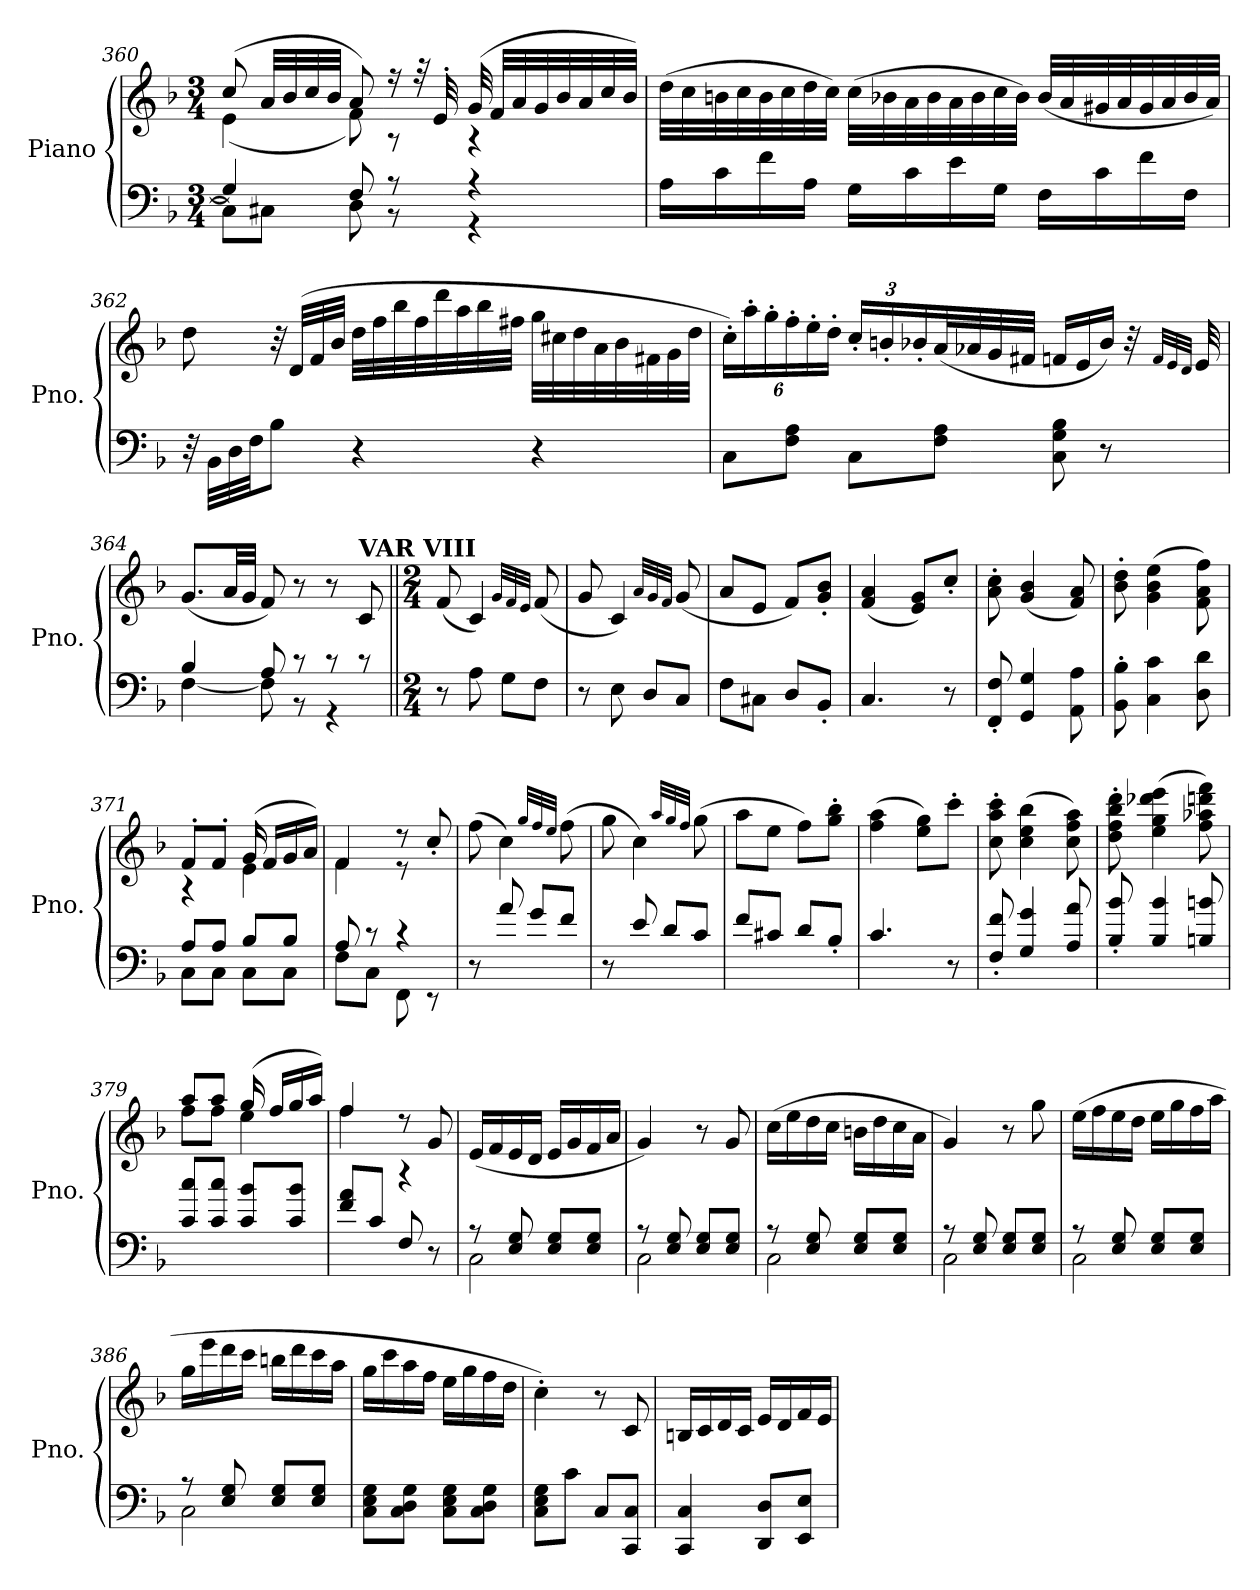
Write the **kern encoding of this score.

**kern	**kern
*part1	*part1
*staff2	*staff1
*I"Piano	*
*I'Pno.	*
!!LO:LB:g=z
*clefF4	*clefG2
*k[b-]	*k[b-]
*M3/4	*M3/4
=360	=360
*^	*^
4G/]	8C\L]	(>8cc/	(<4e\
.	8C#X\J	32a/LLL	.
.	.	32b-/	.
.	.	32cc/	.
.	.	32b-/JJJ	.
8F/	8D\	8a/)	8f\)
8r	8r	16r	8r
.	.	32r	.
.	.	32e'/	.
4r	4r	(>32g/	4r
.	.	32f/LLL	.
.	.	32a/	.
.	.	32g/	.
.	.	32b-/	.
.	.	32a/	.
.	.	32cc/	.
.	.	32b-/JJJ)	.
*v	*v	*	*
*	*v	*v
=361	=361
16A\LL	(>32dd\LLL
.	32cc\
16c\	32bn\
.	32cc\
16f\	32b\
.	32cc\
16A\JJ	32dd\
.	32cc\JJJ)
16G\LL	(>32cc\LLL
.	32b-X\
16c\	32a\
.	32b-\
16e\	32a\
.	32b-\
16G\JJ	32cc\
.	32b-\JJJ)
16F\LL	(<32b-/LLL
.	32a/
16c\	32g#X/
.	32a/
16f\	32g#/
.	32a/
16F\JJ	32b-/
.	32a/JJJ)
!!LO:LB:g=z
=362	=362
32r	8dd\
32BB-\LLL	.
32D\	.
32F\JJ	.
8B-\J	32r
.	(>32d/LLL
.	32f/
.	32b-/JJJ
4r	32dd\LLL
.	32ff\
.	32bb-\
.	32ff\
.	32ddd\
.	32aa\
.	32bb-\
.	32ff#X\JJJ
4r	32gg\LLL
.	32cc#X\
.	32dd\
.	32a\
.	32b-\
.	32f#X\
.	32g\
.	32dd\JJJ
!!LO:PB:g=z
=363	=363
*	*Xbrackettup
8C\L	24cc'\LL)
.	24aa'\
.	24gg'\
8F\ 8A\J	24ff'\
.	24ee'\
.	24dd'\JJ
8C\L	24cc'/LL
.	24bn'/
.	24b-X'/
8F\ 8A\J	(<32a/L
.	32a-X/
.	32g/
.	32f#X/JJJ
8C\ 8G\ 8B-\	16fn/LL
.	16e/
8r	16b-/JJ)
.	32r
.	32qf/LLL
.	32qe/
.	32qd/JJJ
.	32e/
=364	=364
*^	*
4B-/	[4F\	(<8.g/L
.	.	32a/LL
.	.	32g/JJJ
8A/	8F\]	8f/)
8r	8r	8r
8r	4r	8r
!	!	!LO:TX:a:B:t=VAR VIII
8r	.	8c/
*v	*v	*
=365||	=365||
*M2/4	*M2/4
8r	(<8f/
8A\	4c/)
8G\L	.
.	32qg/LLL
.	32qf/
.	32qe/JJJ
8F\J	(<8f/
=366	=366
8r	8g/
8E\	4c/)
8D/L	.
.	32qa/LLL
.	32qg/
.	32qf/JJJ
8C/J	(<8g/
!!LO:LB:g=z
=367	=367
8F\L	8a/L
8C#X\J	8e/J
8D/L	8f/L)
8BB-'/J	8g/' 8b-/'J
=368	=368
4.C/	(<4f/ 4a/
.	8e/ 8g/L)
8r	8cc'/J
=369	=369
8FF/' 8F/'	8a\' 8cc\'
4GG/ 4G/	(<4g/ 4b-/
8AA\ 8A\	8f/ 8a/)
=370	=370
8BB-\' 8B-\'	8b-\' 8dd\'
4C\ 4c\	(>4g\ 4b-\ 4ee\
8D\ 8d\	8f\ 8a\ 8ff\)
=371	=371
*^	*^
8A/L	8C\L	8f'/L	4r
8A/J	8C\J	8f'/J	.
8B-/L	8C\L	(>16g/	4e\
.	.	16f/LL	.
8B-/J	8C\J	16g/	.
.	.	16a/JJ)	.
=372	=372	=372	=372
8A/	8F\L	4f/	4f\
8r	8C\J	.	.
4r	8FF\	8r	8r
.	8r	8cc'/	8ryy
*v	*v	*	*
*	*v	*v
=373	=373
8r	(>8ff\
8a/	4cc\)
8g/L	.
.	32qgg/LLL
.	32qff/
.	32qee/JJJ
8f/J	(>8ff\
=374	=374
8r	8gg\
8e/	4cc\)
8d/L	.
.	32qaa/LLL
.	32qgg/
.	32qff/JJJ
8c/J	(>8gg\
=375	=375
8f/L	8aa\L
8c#X/J	8ee\J
8d/L	8ff\L)
8B-'/J	8gg\' 8bb-\'J
!!LO:LB:g=z
=376	=376
4.c/	(>4ff\ 4aa\
.	8ee\ 8gg\L)
8r	8ccc'\J
=377	=377
8F/' 8f/'	8cc\' 8aa\' 8ccc\'
4G/ 4g/	(>4cc\ 4ee\ 4bb-\
8A/ 8a/	8cc\ 8ff\ 8aa\)
=378	=378
8B-/' 8b-/'	8dd\' 8ff\' 8bb-\' 8ddd\'
4B-/ 4b-/	(>4ee\ 4gg\ 4ddd-X\ 4eee\
8Bn/ 8bn/	8ff\ 8aa-X\ 8dddn\ 8fff\)
=379	=379
*	*^
8c/ 8cc/L	8aa/L	8ff\L
8c/ 8cc/J	8aa/J	8ff\J
8c/ 8b-/L	(>16gg/	4ee\
.	16ff/LL	.
8c/ 8b-/J	16gg/	.
.	16aa/JJ)	.
=380	=380	=380
8f/ 8a/L	4ff/	4ff\
8c/J	.	.
8F/	8r	4r
8r	8g/	.
*	*v	*v
=381	=381
*^	*
8r	2C\	(<16e/LL
.	.	16f/
8E/ 8G/	.	16e/
.	.	16d/JJ
8E/ 8G/L	.	16e/LL
.	.	16g/
8E/ 8G/J	.	16f/
.	.	16a/JJ
=382	=382	=382
8r	2C\	4g/)
8E/ 8G/	.	.
8E/ 8G/L	.	8r
8E/ 8G/J	.	8g/
!!LO:LB:g=z
=383	=383	=383
8r	2C\	(>16cc\LL
.	.	16ee\
8E/ 8G/	.	16dd\
.	.	16cc\JJ
8E/ 8G/L	.	16bn\LL
.	.	16dd\
8E/ 8G/J	.	16cc\
.	.	16a\JJ
=384	=384	=384
8r	2C\	4g/)
8E/ 8G/	.	.
8E/ 8G/L	.	8r
8E/ 8G/J	.	8gg\
=385	=385	=385
8r	2C\	(>16ee\LL
.	.	16ff\
8E/ 8G/	.	16ee\
.	.	16dd\JJ
8E/ 8G/L	.	16ee\LL
.	.	16gg\
8E/ 8G/J	.	16ff\
.	.	16aa\JJ
=386	=386	=386
8r	2C\	16gg\LL
.	.	16eee\
8E/ 8G/	.	16ddd\
.	.	16ccc\JJ
8E/ 8G/L	.	16bbn\LL
.	.	16ddd\
8E/ 8G/J	.	16ccc\
.	.	16aa\JJ
*v	*v	*
=387	=387
8C\ 8E\ 8G\L	16gg\LL
.	16ccc\
8C\ 8D\ 8G\J	16aa\
.	16ff\JJ
8C\ 8E\ 8G\L	16ee\LL
.	16gg\
8C\ 8D\ 8G\J	16ff\
.	16dd\JJ
=388	=388
8C\ 8E\ 8G\L	4cc'\)
8c\J	.
8C/L	8r
8CC/ 8C/J	8c/
!!LO:LB:g=z
=389	=389
4CC/ 4C/	16Bn/LL
.	16c/
.	16d/
.	16c/JJ
8DD/ 8D/L	16e/LL
.	16d/
8EE/ 8E/J	16f/
.	16e/JJ
=	=
*-	*-
